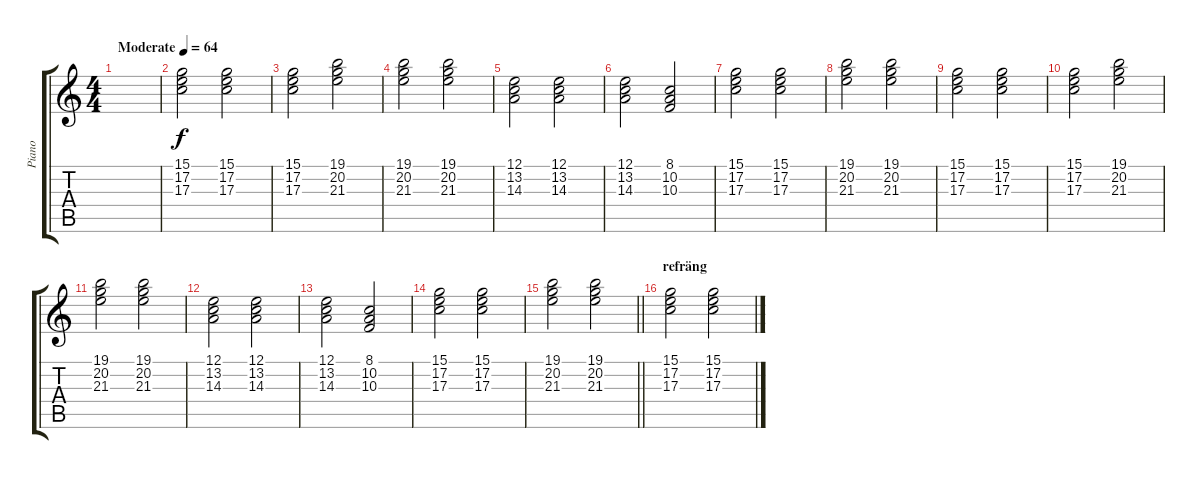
\track ("Piano" "Piano") {instrument acousticgrandpiano}
\staff {score tabs}
\tuning (E4 B3 G3 D3 A2 E2) {hide}
\ts (4 4)
\tempo (64 "Moderate")
\clef g2
\ks c
|
(15.1 17.2 17.3).2 (15.1 17.2 17.3).2 |
(15.1 17.2 17.3).2 (19.1 20.2 21.3).2 |
(19.1 20.2 21.3).2 (19.1 20.2 21.3).2 |
(12.1 13.2 14.3).2 (12.1 13.2 14.3).2 |
(12.1 13.2 14.3).2 (8.1 10.2 10.3).2 |
(15.1 17.2 17.3).2 (15.1 17.2 17.3).2 |
(19.1 20.2 21.3).2 (19.1 20.2 21.3).2 |
(15.1 17.2 17.3).2 (15.1 17.2 17.3).2 |
(15.1 17.2 17.3).2 (19.1 20.2 21.3).2 |
(19.1 20.2 21.3).2 (19.1 20.2 21.3).2 |
(12.1 13.2 14.3).2 (12.1 13.2 14.3).2 |
(12.1 13.2 14.3).2 (8.1 10.2 10.3).2 |
(15.1 17.2 17.3).2 (15.1 17.2 17.3).2 |
\barLineRight lightlight
(19.1 20.2 21.3).2 (19.1 20.2 21.3).2 |
\section ("" "refräng")
(15.1 17.2 17.3).2 (15.1 17.2 17.3).2
